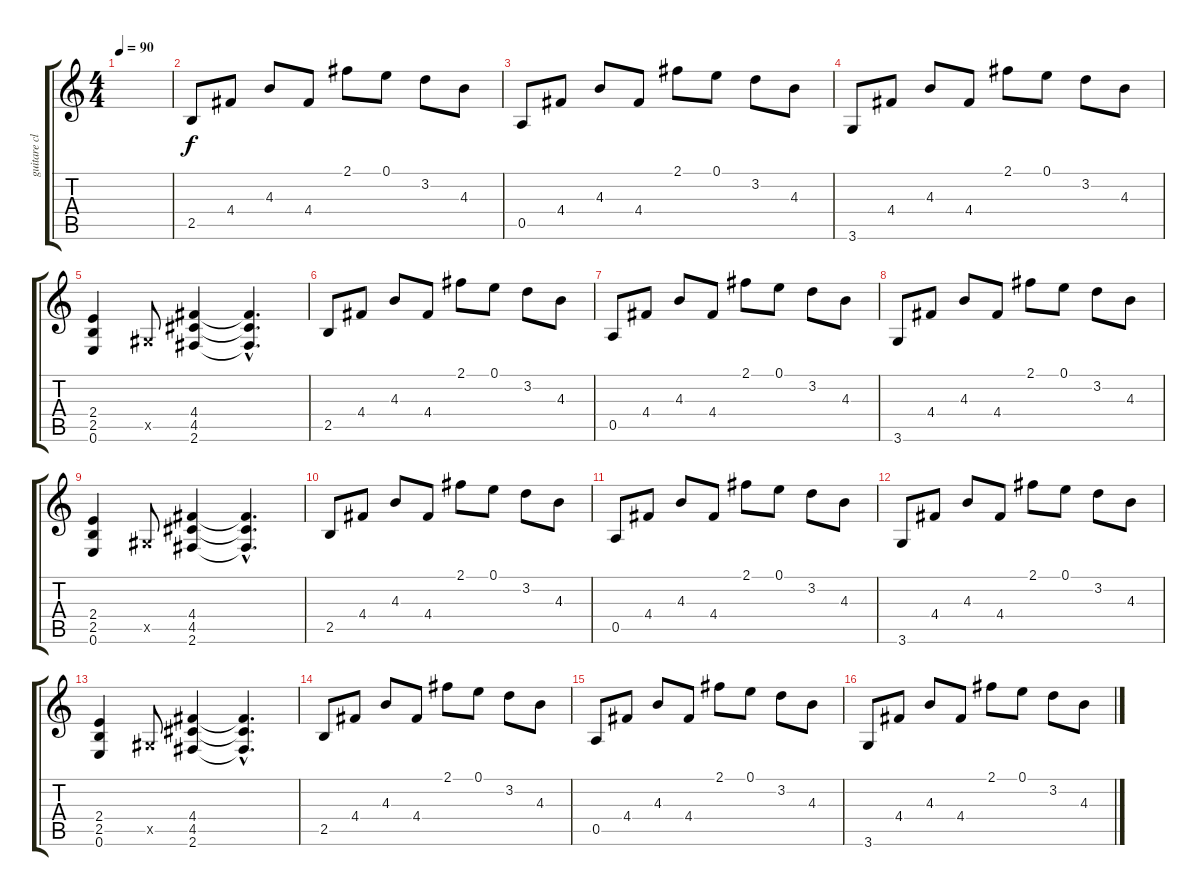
\track ("guitare clean" "guitare cl") {instrument acousticguitarnylon}
\staff {score tabs}
\tuning (E4 B3 G3 D3 A2 E2) {hide}
\ts (4 4)
\tempo 90
\clef g2
\ks c
|
2.5.8 4.4.8 4.3.8 4.4.8 2.1.8 0.1.8 3.2.8 4.3.8 |
0.5.8 4.4.8 4.3.8 4.4.8 2.1.8 0.1.8 3.2.8 4.3.8 |
3.6.8 4.4.8 4.3.8 4.4.8 2.1.8 0.1.8 3.2.8 4.3.8 |
(2.4 2.5 0.6).4 -1.5{x}.8 (4.4 4.5 2.6).4 (4.4{hac t} 4.5{hac t} 2.6{hac t}).4{d} |
2.5.8 4.4.8 4.3.8 4.4.8 2.1.8 0.1.8 3.2.8 4.3.8 |
0.5.8 4.4.8 4.3.8 4.4.8 2.1.8 0.1.8 3.2.8 4.3.8 |
3.6.8 4.4.8 4.3.8 4.4.8 2.1.8 0.1.8 3.2.8 4.3.8 |
(2.4 2.5 0.6).4 -1.5{x}.8 (4.4 4.5 2.6).4 (4.4{hac t} 4.5{hac t} 2.6{hac t}).4{d} |
2.5.8 4.4.8 4.3.8 4.4.8 2.1.8 0.1.8 3.2.8 4.3.8 |
0.5.8 4.4.8 4.3.8 4.4.8 2.1.8 0.1.8 3.2.8 4.3.8 |
3.6.8 4.4.8 4.3.8 4.4.8 2.1.8 0.1.8 3.2.8 4.3.8 |
(2.4 2.5 0.6).4 -1.5{x}.8 (4.4 4.5 2.6).4 (4.4{hac t} 4.5{hac t} 2.6{hac t}).4{d} |
2.5.8 4.4.8 4.3.8 4.4.8 2.1.8 0.1.8 3.2.8 4.3.8 |
0.5.8 4.4.8 4.3.8 4.4.8 2.1.8 0.1.8 3.2.8 4.3.8 |
3.6.8 4.4.8 4.3.8 4.4.8 2.1.8 0.1.8 3.2.8 4.3.8
